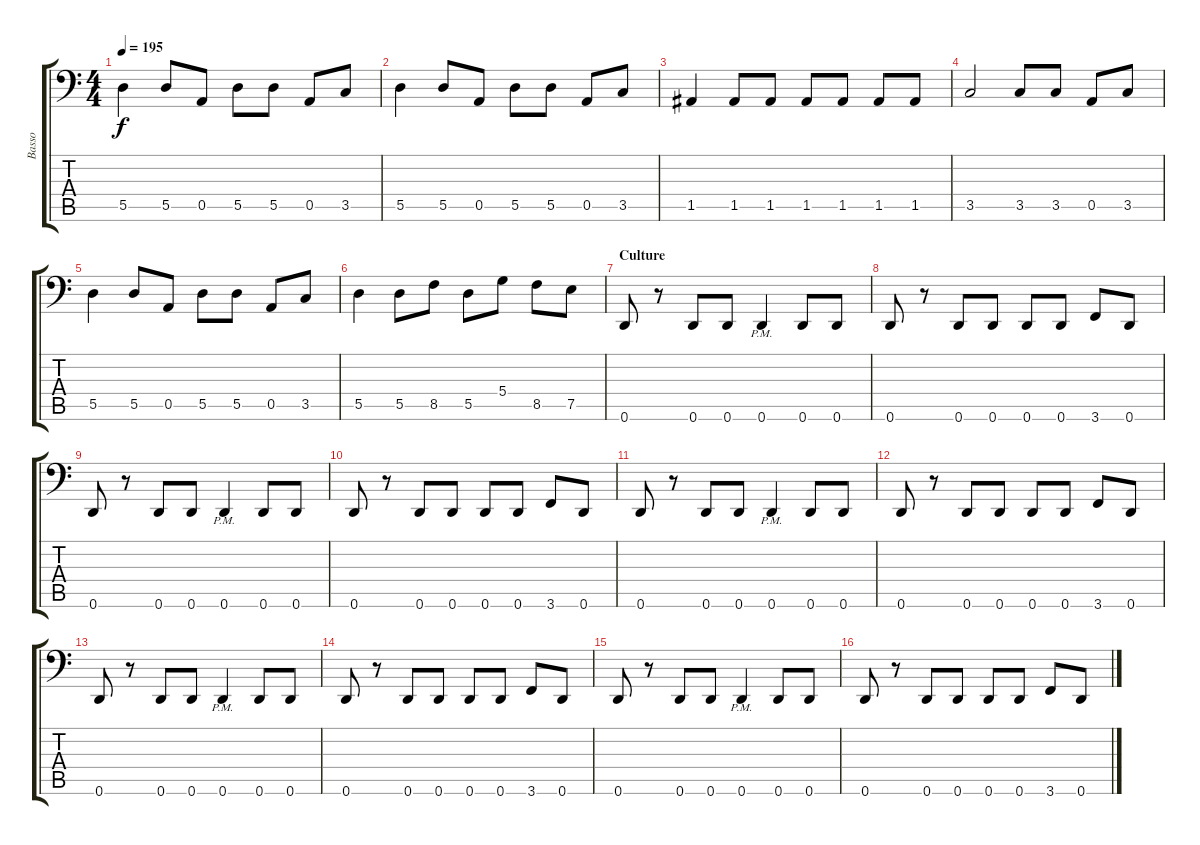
\track ("Basso" "Basso") {instrument electricbassfinger}
\staff {score tabs}
\tuning (E3 B2 G2 D2 A1 D1) {hide}
\ts (4 4)
\tempo 195
\clef f4
\ks c
5.5.4{dy f} 5.5.8 0.5.8 5.5.8 5.5.8 0.5.8 3.5.8 |
5.5.4 5.5.8 0.5.8 5.5.8 5.5.8 0.5.8 3.5.8 |
1.5.4 1.5.8 1.5.8 1.5.8 1.5.8 1.5.8 1.5.8 |
3.5.2 3.5.8 3.5.8 0.5.8 3.5.8 |
5.5.4 5.5.8 0.5.8 5.5.8 5.5.8 0.5.8 3.5.8 |
5.5.4 5.5.8 8.5.8 5.5.8 5.4.8 8.5.8 7.5.8 |
\section ("" "Culture ")
0.6.8 r.8 0.6.8 0.6.8 0.6{pm}.4 0.6.8 0.6.8 |
0.6.8 r.8 0.6.8 0.6.8 0.6.8 0.6.8 3.6.8 0.6.8 |
0.6.8 r.8 0.6.8 0.6.8 0.6{pm}.4 0.6.8 0.6.8 |
0.6.8 r.8 0.6.8 0.6.8 0.6.8 0.6.8 3.6.8 0.6.8 |
0.6.8 r.8 0.6.8 0.6.8 0.6{pm}.4 0.6.8 0.6.8 |
0.6.8 r.8 0.6.8 0.6.8 0.6.8 0.6.8 3.6.8 0.6.8 |
0.6.8 r.8 0.6.8 0.6.8 0.6{pm}.4 0.6.8 0.6.8 |
0.6.8 r.8 0.6.8 0.6.8 0.6.8 0.6.8 3.6.8 0.6.8 |
0.6.8 r.8 0.6.8 0.6.8 0.6{pm}.4 0.6.8 0.6.8 |
0.6.8 r.8 0.6.8 0.6.8 0.6.8 0.6.8 3.6.8 0.6.8
